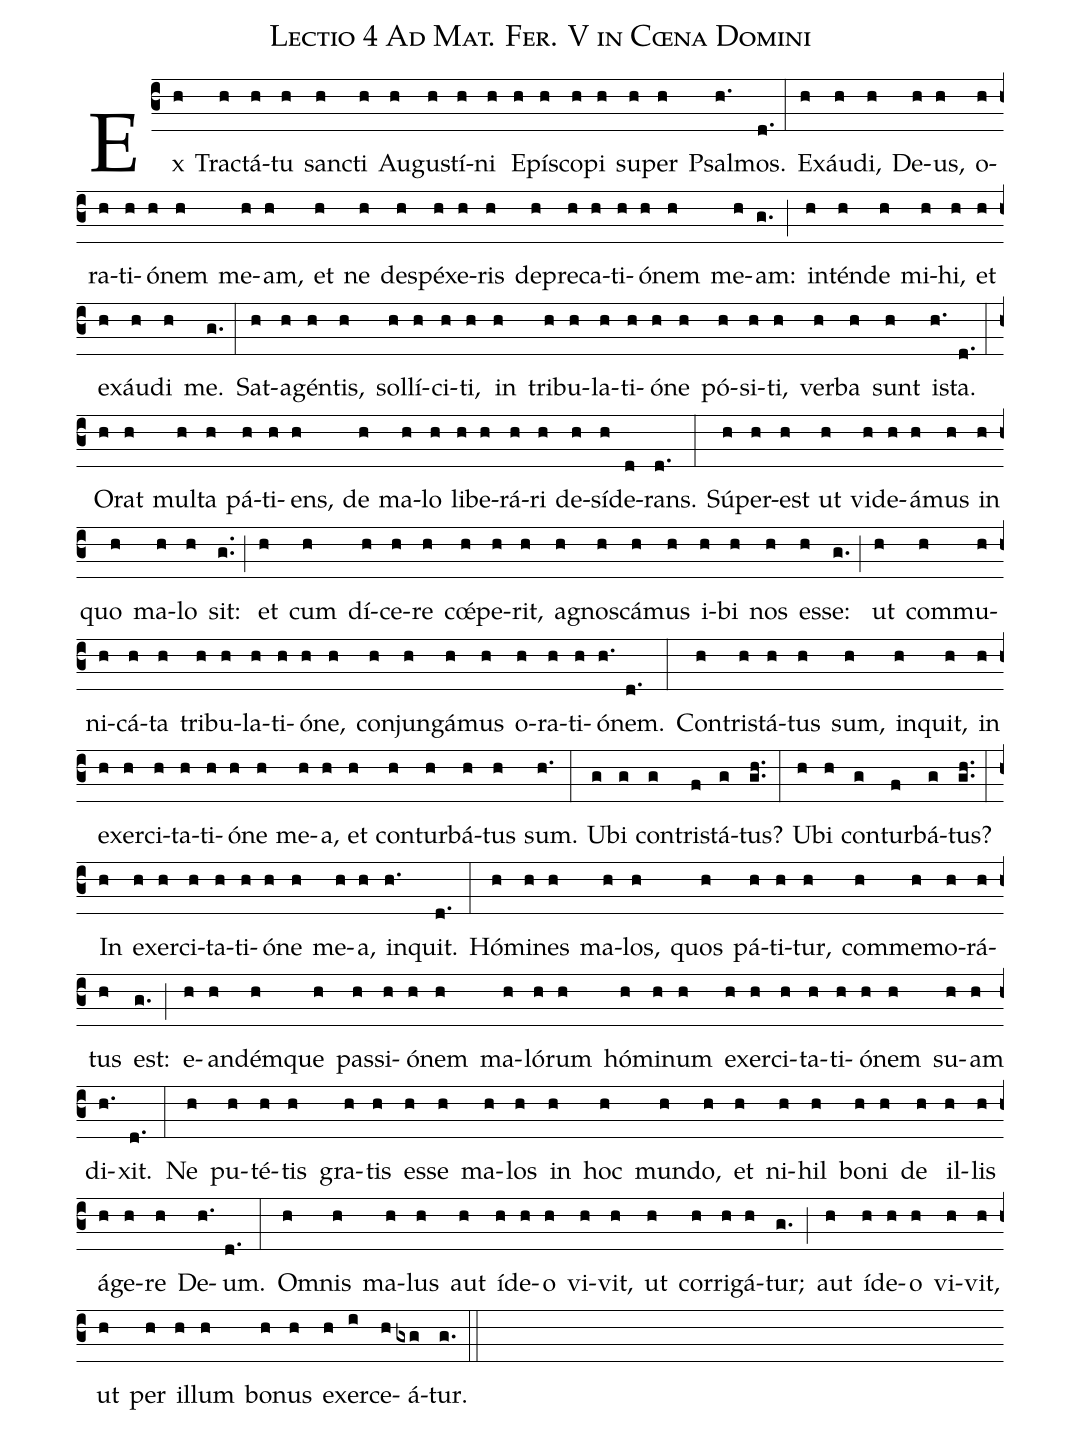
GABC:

name:Lectio 4 Ad Mat. Fer. V in Cœna Domini;
%%
(c3) Ex(h) Tra(h)ctá(h)tu(h) sanc(h)ti(h) Au(h)gu(h)stí(h)ni(h) E(h)pí(h)sco(h)pi(h) su(h)per(h) Psal(h.)mos.(d.) (:) Ex(h)áu(h)di,(h) De(h)us,(h) o(h)ra(h)ti(h)ó(h)nem(h) me(h)am,(h) et(h) ne(h) de(h)spé(h)xe(h)ris(h) de(h)pre(h)ca(h)ti(h)ó(h)nem(h) me(h)am:(g.) (;) in(h)tén(h)de(h) mi(h)hi,(h) et(h) ex(h)áu(h)di(h) me.(g.) (:) Sat(h)a(h)gén(h)tis,(h) sol(h)lí(h)ci(h)ti,(h) in(h) tri(h)bu(h)la(h)ti(h)ó(h)ne(h) pó(h)si(h)ti,(h) ver(h)ba(h) sunt(h) i(h.)sta.(d.) (:) O(h)rat(h) mul(h)ta(h) pá(h)ti(h)ens,(h) de(h) ma(h)lo(h) li(h)be(h)rá(h)ri(h) de(h)sí(h)de(d)rans.(d.) (:) Sú(h)per(h)est(h) ut(h) vi(h)de(h)á(h)mus(h) in(h) quo(h) ma(h)lo(h) sit:(g..) (;) et(h) cum(h) dí(h)ce(h)re(h) cœ́(h)pe(h)rit,(h) a(h)gno(h)scá(h)mus(h) i(h)bi(h) nos(h) es(h)se:(g.) (;) ut(h) com(h)mu(h)ni(h)cá(h)ta(h) tri(h)bu(h)la(h)ti(h)ó(h)ne,(h) con(h)jun(h)gá(h)mus(h) o(h)ra(h)ti(h)ó(h.)nem.(d.) (:) Con(h)tri(h)stá(h)tus(h) sum,(h) in(h)quit,(h) in(h) ex(h)er(h)ci(h)ta(h)ti(h)ó(h)ne(h) me(h)a,(h) et(h) con(h)tur(h)bá(h)tus(h) sum.(h.) (:) U(g)bi(g) con(g)tri(f)stá(g)tus?(gh..) (:) U(h)bi(h) con(g)tur(f)bá(g)tus?(gh..) (:) In(h) ex(h)er(h)ci(h)ta(h)ti(h)ó(h)ne(h) me(h)a,(h) in(h.)quit.(d.) (:) Hó(h)mi(h)nes(h) ma(h)los,(h) quos(h) pá(h)ti(h)tur,(h) com(h)me(h)mo(h)rá(h)tus(h) est:(g.) (;) e(h)an(h)dém(h)que(h) pas(h)si(h)ó(h)nem(h) ma(h)ló(h)rum(h) hó(h)mi(h)num(h) ex(h)er(h)ci(h)ta(h)ti(h)ó(h)nem(h) su(h)am(h) di(h.)xit.(d.) (:) Ne(h) pu(h)té(h)tis(h) gra(h)tis(h) es(h)se(h) ma(h)los(h) in(h) hoc(h) mun(h)do,(h) et(h) ni(h)hil(h) bo(h)ni(h) de(h) il(h)lis(h) á(h)ge(h)re(h) De(h.)um.(d.) (:) Om(h)nis(h) ma(h)lus(h) aut(h) íd(h)e(h)o(h) vi(h)vit,(h) ut(h) cor(h)ri(h)gá(h)tur;(g.) (;) aut(h) íd(h)e(h)o(h) vi(h)vit,(h) ut(h) per(h) il(h)lum(h) bo(h)nus(h) ex(h)er(i)ce(h)á(gxg)tur.(g.) (::)
